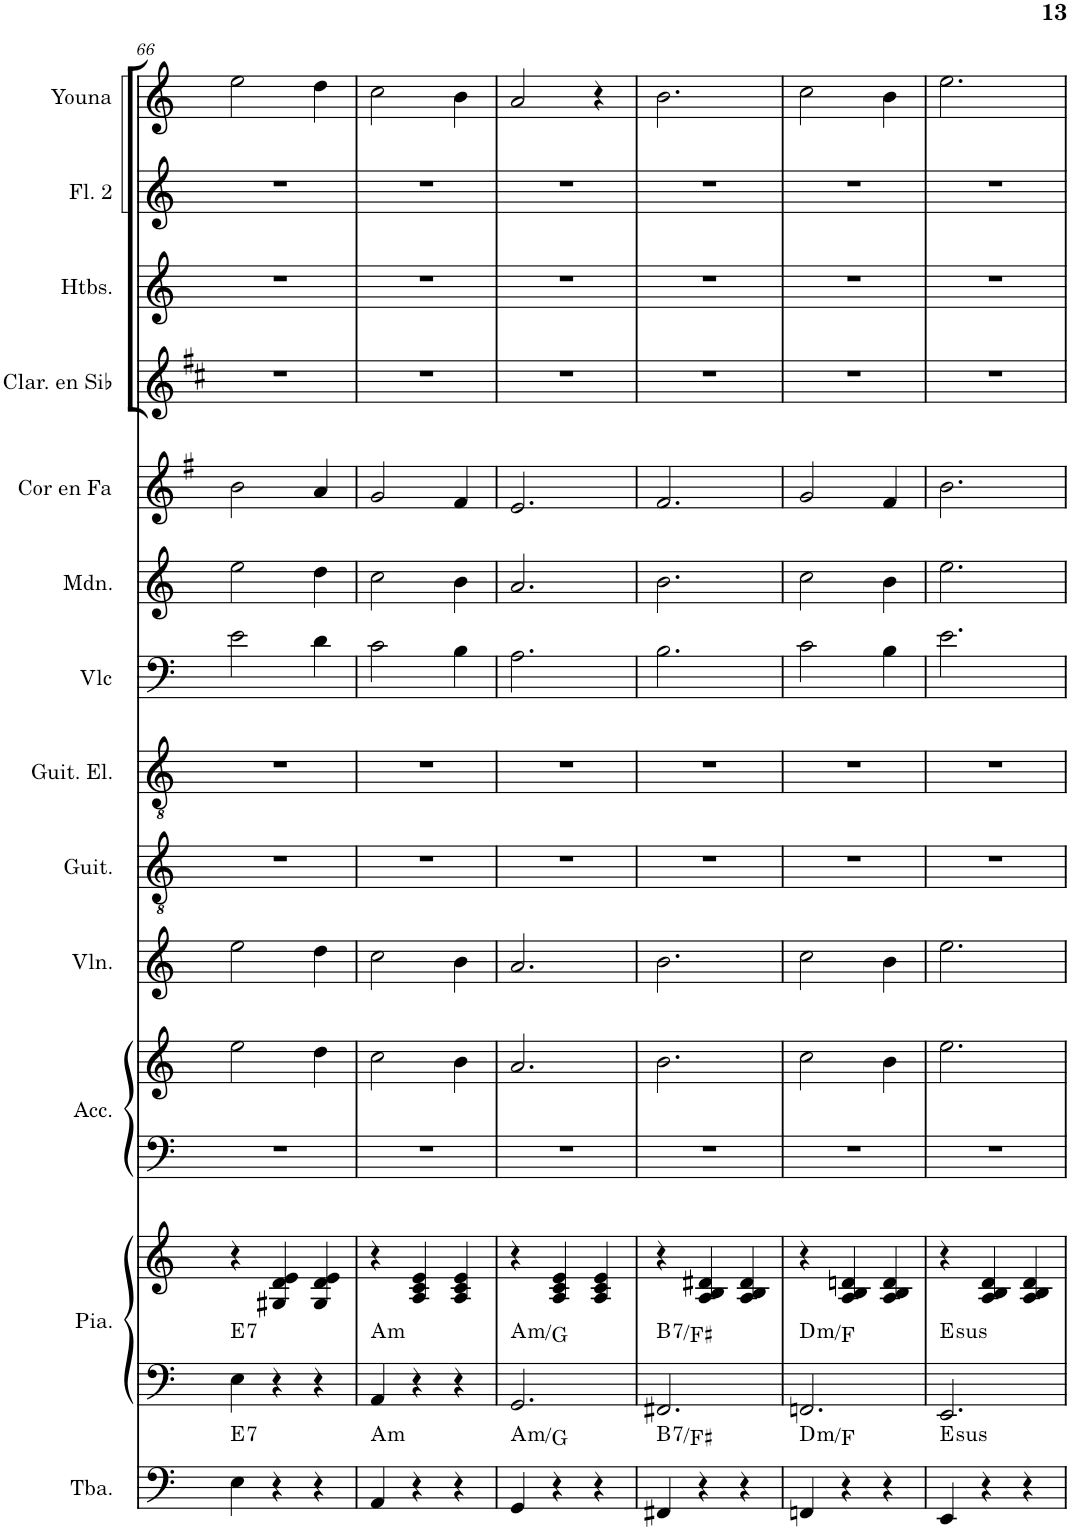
**kern	**harte	**kern	**kern	**harte	**kern	**kern	**kern	**kern	**kern	**kern	**kern	**kern	**kern	**kern	**kern	**kern
*part13	*part13	*part12	*part12	*part12	*part11	*part11	*part10	*part9	*part8	*part7	*part6	*part5	*part4	*part3	*part2	*part1
*staff15	*	*staff14	*staff13	*	*staff12	*staff11	*staff10	*staff9	*staff8	*staff7	*staff6	*staff5	*staff4	*staff3	*staff2	*staff1
*I"Tuba	*	*I"Piano	*	*	*I"Accordéon	*	*I"Violon	*I"Guitare acoustique	*I"Guitare électrique	*I"Violoncelle	*I"Mandoline	*I"Cor en Fa	*I"Clarinette en Sib	*I"Hautbois	*I"Flûte 2	*I"Flûte
*I'Tba.	*	*I'Pia.	*	*	*I'Acc.	*	*I'Vln.	*I'Guit.	*I'Guit. El.	*I'Vlc	*I'Mdn.	*I'Cor en Fa	*I'Clar. en Sib	*I'Htbs.	*I'Fl. 2	*
!!LO:PB:g=z
*clefF4	*	*clefF4	*clefG2	*	*clefF4	*clefG2	*clefG2	*clefGv2	*clefGv2	*clefF4	*clefG2	*clefG2	*clefG2	*clefG2	*clefG2	*clefG2
*	*	*	*	*	*	*	*	*	*	*	*	*Trd4c7	*Trd1c2	*	*	*
*k[]	*	*k[]	*k[]	*	*k[]	*k[]	*k[]	*k[]	*k[]	*k[]	*k[]	*k[f#]	*k[f#c#]	*k[]	*k[]	*k[]
*M3/4	*	*M3/4	*M3/4	*	*M3/4	*M3/4	*M3/4	*M3/4	*M3/4	*M3/4	*M3/4	*M3/4	*M3/4	*M3/4	*M3/4	*M3/4
=66	=66	=66	=66	=66	=66	=66	=66	=66	=66	=66	=66	=66	=66	=66	=66	=66
!	!LO:H:kt=7	!	!	!LO:H:kt=7	!	!	!	!	!	!	!	!	!	!	!	!
4E\	E:7	4E\	4r	E:7	2.r	2ee\	2ee\	2.r	2.r	2e\	2ee\	2b\	2.r	2.r	2.r	2ee\
4r	.	4r	4G#X/ 4d/ 4e/	.	.	.	.	.	.	.	.	.	.	.	.	.
4r	.	4r	4G#/ 4d/ 4e/	.	.	4dd\	4dd\	.	.	4d\	4dd\	4a/	.	.	.	4dd\
=67	=67	=67	=67	=67	=67	=67	=67	=67	=67	=67	=67	=67	=67	=67	=67	=67
!	!LO:H:kt=m	!	!	!LO:H:kt=m	!	!	!	!	!	!	!	!	!	!	!	!
4AA/	A:min	4AA/	4r	A:min	2.r	2cc\	2cc\	2.r	2.r	2c\	2cc\	2g/	2.r	2.r	2.r	2cc\
4r	.	4r	4A/ 4c/ 4e/	.	.	.	.	.	.	.	.	.	.	.	.	.
4r	.	4r	4A/ 4c/ 4e/	.	.	4b\	4b\	.	.	4B\	4b\	4f#/	.	.	.	4b\
=68	=68	=68	=68	=68	=68	=68	=68	=68	=68	=68	=68	=68	=68	=68	=68	=68
!	!LO:H:kt=m	!	!	!LO:H:kt=m	!	!	!	!	!	!	!	!	!	!	!	!
4GG/	A:min/b7	2.GG/	4r	A:min/b7	2.r	2.a/	2.a/	2.r	2.r	2.A\	2.a/	2.e/	2.r	2.r	2.r	2a/
4r	.	.	4A/ 4c/ 4e/	.	.	.	.	.	.	.	.	.	.	.	.	.
4r	.	.	4A/ 4c/ 4e/	.	.	.	.	.	.	.	.	.	.	.	.	4r
=69	=69	=69	=69	=69	=69	=69	=69	=69	=69	=69	=69	=69	=69	=69	=69	=69
!	!LO:H:kt=7	!	!	!LO:H:kt=7	!	!	!	!	!	!	!	!	!	!	!	!
4FF#X/	B:7/5	2.FF#X/	4r	B:7/5	2.r	2.b\	2.b\	2.r	2.r	2.B\	2.b\	2.f#/	2.r	2.r	2.r	2.b\
4r	.	.	4A/ 4B/ 4d#X/	.	.	.	.	.	.	.	.	.	.	.	.	.
4r	.	.	4A/ 4B/ 4d#/	.	.	.	.	.	.	.	.	.	.	.	.	.
=70	=70	=70	=70	=70	=70	=70	=70	=70	=70	=70	=70	=70	=70	=70	=70	=70
!	!LO:H:kt=m	!	!	!LO:H:kt=m	!	!	!	!	!	!	!	!	!	!	!	!
4FFn/	D:min/b3	2.FFn/	4r	D:min/b3	2.r	2cc\	2cc\	2.r	2.r	2c\	2cc\	2g/	2.r	2.r	2.r	2cc\
4r	.	.	4A/ 4B/ 4dn/	.	.	.	.	.	.	.	.	.	.	.	.	.
4r	.	.	4A/ 4B/ 4d/	.	.	4b\	4b\	.	.	4B\	4b\	4f#/	.	.	.	4b\
=71	=71	=71	=71	=71	=71	=71	=71	=71	=71	=71	=71	=71	=71	=71	=71	=71
!	!LO:H:kt=sus	!	!	!LO:H:kt=sus	!	!	!	!	!	!	!	!	!	!	!	!
4EE/	E:sus4	2.EE/	4r	E:sus4	2.r	2.ee\	2.ee\	2.r	2.r	2.e\	2.ee\	2.b\	2.r	2.r	2.r	2.ee\
4r	.	.	4A/ 4B/ 4d/	.	.	.	.	.	.	.	.	.	.	.	.	.
4r	.	.	4A/ 4B/ 4d/	.	.	.	.	.	.	.	.	.	.	.	.	.
=	=	=	=	=	=	=	=	=	=	=	=	=	=	=	=	=
*-	*-	*-	*-	*-	*-	*-	*-	*-	*-	*-	*-	*-	*-	*-	*-	*-
